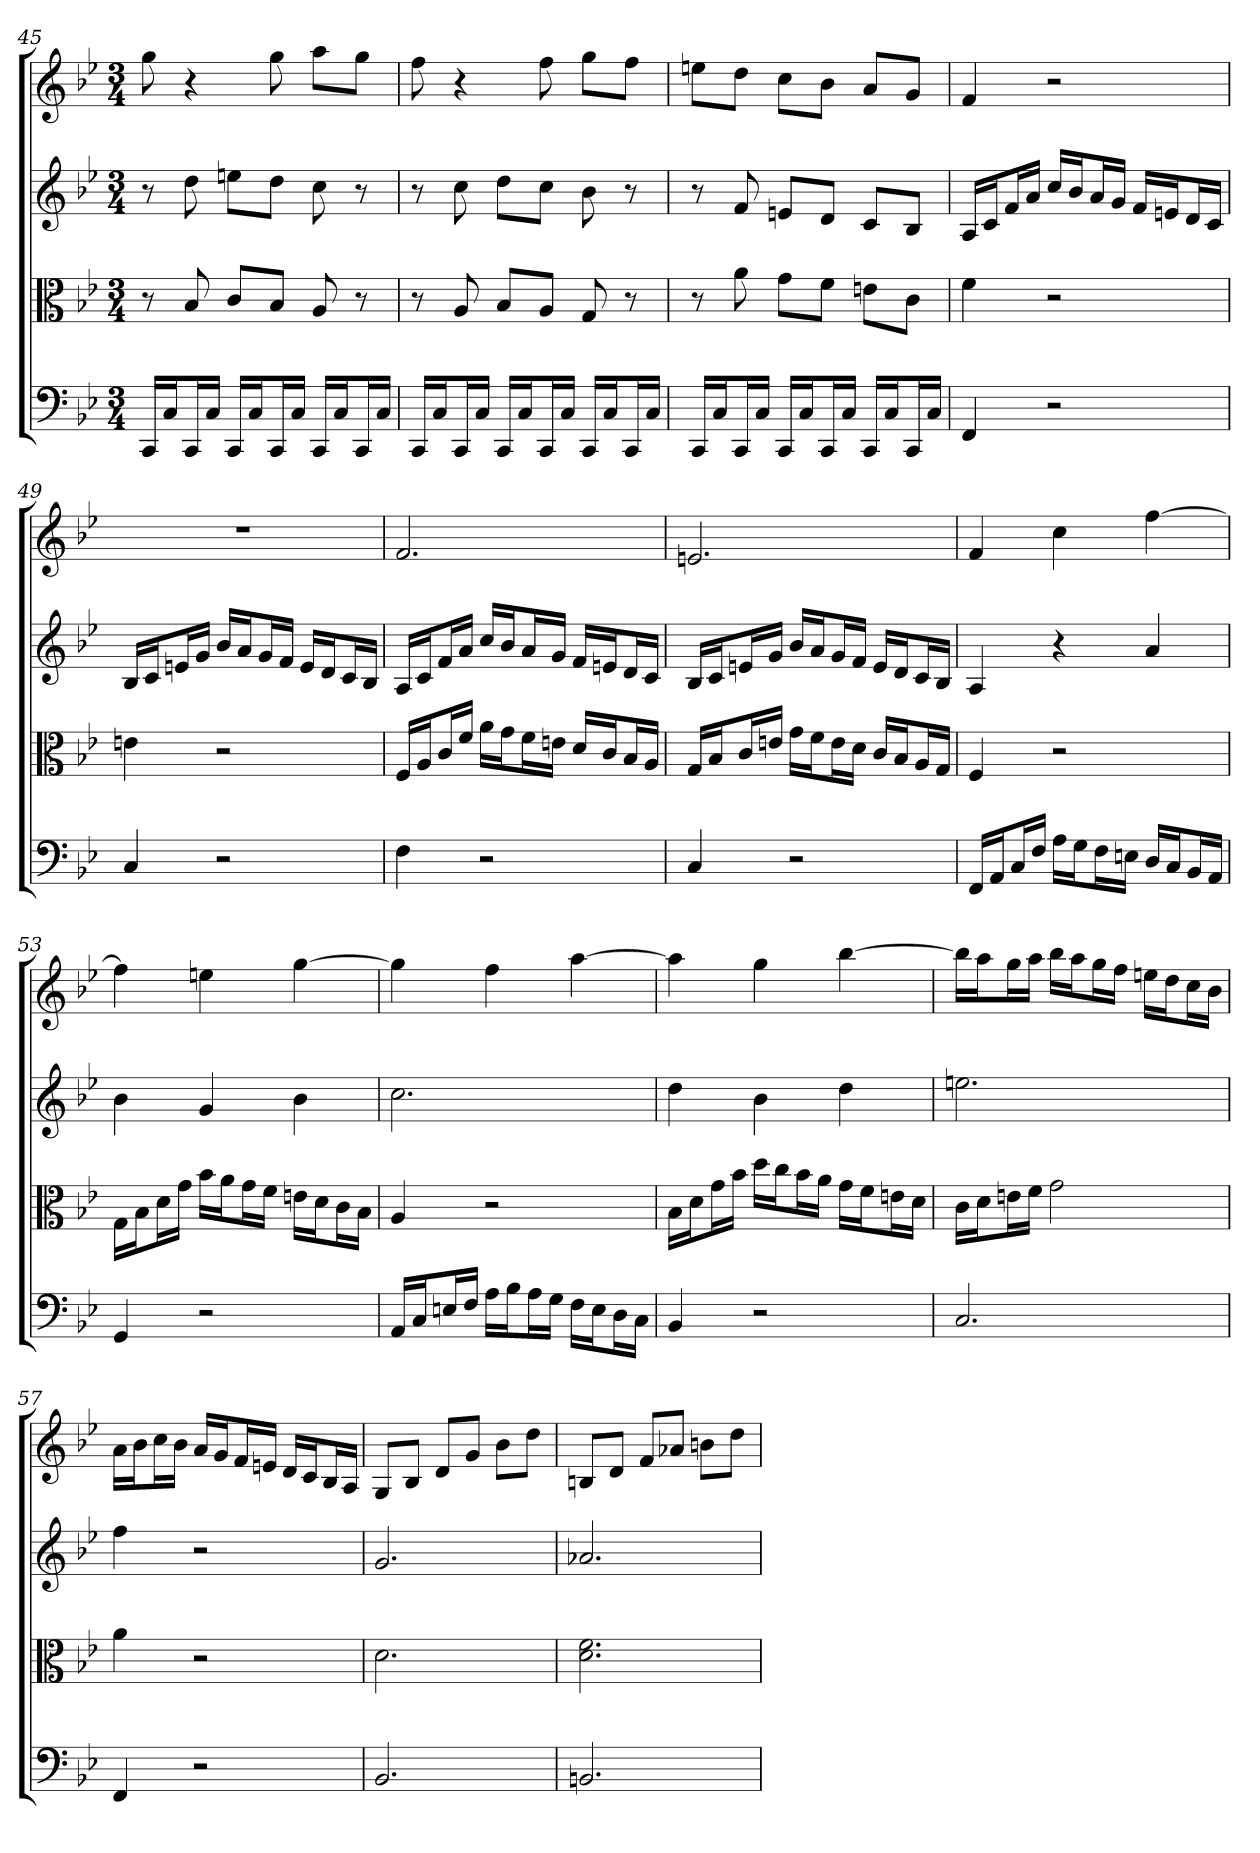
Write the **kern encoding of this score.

**kern	**kern	**kern	**kern
*part4	*part3	*part2	*part1
*staff4	*staff3	*staff2	*staff1
*clefF4	*clefC3	*	*
*k[b-e-]	*k[b-e-]	*k[b-e-]	*k[b-e-]
*B-:	*B-:	*B-:	*B-:
*M3/4	*M3/4	*M3/4	*M3/4
=45	=45	=45	=45
16CC/LL	8r	8r	8gg
16C/J	.	.	.
16CC/L	8B-	8dd	4r
16C/JJ	.	.	.
16CC/LL	8c/L	8eenL	.
16C/J	.	.	.
16CC/L	8B-/J	8ddJ	8gg
16C/JJ	.	.	.
16CC/LL	8A	8cc	8aaL
16C/J	.	.	.
16CC/L	8r	8r	8ggJ
16C/JJ	.	.	.
=46	=46	=46	=46
16CC/LL	8r	8r	8ff
16C/J	.	.	.
16CC/L	8A	8cc	4r
16C/JJ	.	.	.
16CC/LL	8B-/L	8ddL	.
16C/J	.	.	.
16CC/L	8A/J	8ccJ	8ff
16C/JJ	.	.	.
16CC/LL	8G	8b-	8ggL
16C/J	.	.	.
16CC/L	8r	8r	8ffJ
16C/JJ	.	.	.
=47	=47	=47	=47
16CC/LL	8r	8r	8eenL
16C/J	.	.	.
16CC/L	8a	8f	8ddJ
16C/JJ	.	.	.
16CC/LL	8g\L	8enL	8ccL
16C/J	.	.	.
16CC/L	8f\J	8dJ	8b-J
16C/JJ	.	.	.
16CC/LL	8en\L	8cL	8aL
16C/J	.	.	.
16CC/L	8c\J	8B-J	8gJ
16C/JJ	.	.	.
=48	=48	=48	=48
4FF	4f	16ALL	4f
.	.	16cJ	.
.	.	16fL	.
.	.	16aJJ	.
2r	2r	16ccLL	2r
.	.	16b-J	.
.	.	16aL	.
.	.	16gJJ	.
.	.	16fLL	.
.	.	16enJ	.
.	.	16dL	.
.	.	16cJJ	.
=49	=49	=49	=49
4C	4en	16B-LL	2.r
.	.	16cJ	.
.	.	16enL	.
.	.	16gJJ	.
2r	2r	16b-LL	.
.	.	16aJ	.
.	.	16gL	.
.	.	16fJJ	.
.	.	16eLL	.
.	.	16dJ	.
.	.	16cL	.
.	.	16B-JJ	.
=50	=50	=50	=50
4F	16F/LL	16ALL	2.f
.	16A/J	16cJ	.
.	16c/L	16fL	.
.	16f/JJ	16aJJ	.
2r	16a\LL	16ccLL	.
.	16g\J	16b-J	.
.	16f\L	16aL	.
.	16en\JJ	16gJJ	.
.	16d/LL	16fLL	.
.	16c/J	16enJ	.
.	16B-/L	16dL	.
.	16A/JJ	16cJJ	.
=51	=51	=51	=51
4C	16G/LL	16B-LL	2.en
.	16B-/J	16cJ	.
.	16c/L	16enL	.
.	16en/JJ	16gJJ	.
2r	16g\LL	16b-LL	.
.	16f\J	16aJ	.
.	16e\L	16gL	.
.	16d\JJ	16fJJ	.
.	16c/LL	16eLL	.
.	16B-/J	16dJ	.
.	16A/L	16cL	.
.	16G/JJ	16B-JJ	.
=52	=52	=52	=52
16FF/LL	4F	4A	4f
16AA/J	.	.	.
16C/L	.	.	.
16F/JJ	.	.	.
16A\LL	2r	4r	4cc
16G\J	.	.	.
16F\L	.	.	.
16En\JJ	.	.	.
16D/LL	.	4a	[4ff
16C/J	.	.	.
16BB-/L	.	.	.
16AA/JJ	.	.	.
=53	=53	=53	=53
4GG	16G\LL	4b-	4ff]
.	16B-\J	.	.
.	16d\L	.	.
.	16g\JJ	.	.
2r	16b-\LL	4g	4een
.	16a\J	.	.
.	16g\L	.	.
.	16f\JJ	.	.
.	16en\LL	4b-	[4gg
.	16d\J	.	.
.	16c\L	.	.
.	16B-\JJ	.	.
=54	=54	=54	=54
16AA/LL	4A	2.cc	4gg]
16C/J	.	.	.
16En/L	.	.	.
16F/JJ	.	.	.
16A\LL	2r	.	4ff
16B-\J	.	.	.
16A\L	.	.	.
16G\JJ	.	.	.
16F\LL	.	.	[4aa
16E\J	.	.	.
16D\L	.	.	.
16C\JJ	.	.	.
=55	=55	=55	=55
4BB-	16B-\LL	4dd	4aa]
.	16d\J	.	.
.	16g\L	.	.
.	16b-\JJ	.	.
2r	16dd\LL	4b-	4gg
.	16cc\J	.	.
.	16b-\L	.	.
.	16a\JJ	.	.
.	16g\LL	4dd	[4bb-
.	16f\J	.	.
.	16en\L	.	.
.	16d\JJ	.	.
=56	=56	=56	=56
2.C	16c\LL	2.een	16bb-LL]
.	16d\J	.	16aaJ
.	16en\L	.	16ggL
.	16f\JJ	.	16aaJJ
.	2g	.	16bb-LL
.	.	.	16aaJ
.	.	.	16ggL
.	.	.	16ffJJ
.	.	.	16eenLL
.	.	.	16ddJ
.	.	.	16ccL
.	.	.	16b-JJ
=57	=57	=57	=57
4FF	4a	4ff	16aLL
.	.	.	16b-J
.	.	.	16ccL
.	.	.	16b-JJ
2r	2r	2r	16aLL
.	.	.	16gJ
.	.	.	16fL
.	.	.	16enJJ
.	.	.	16dLL
.	.	.	16cJ
.	.	.	16B-L
.	.	.	16AJJ
=58	=58	=58	=58
2.BB-	2.d	2.g	8GL
.	.	.	8B-J
.	.	.	8dL
.	.	.	8gJ
.	.	.	8b-L
.	.	.	8ddJ
=59	=59	=59	=59
2.BBn	2.d 2.f	2.a-X	8BnL
.	.	.	8dJ
.	.	.	8fL
.	.	.	8a-XJ
.	.	.	8bnL
.	.	.	8ddJ
=	=	=	=
*-	*-	*-	*-
